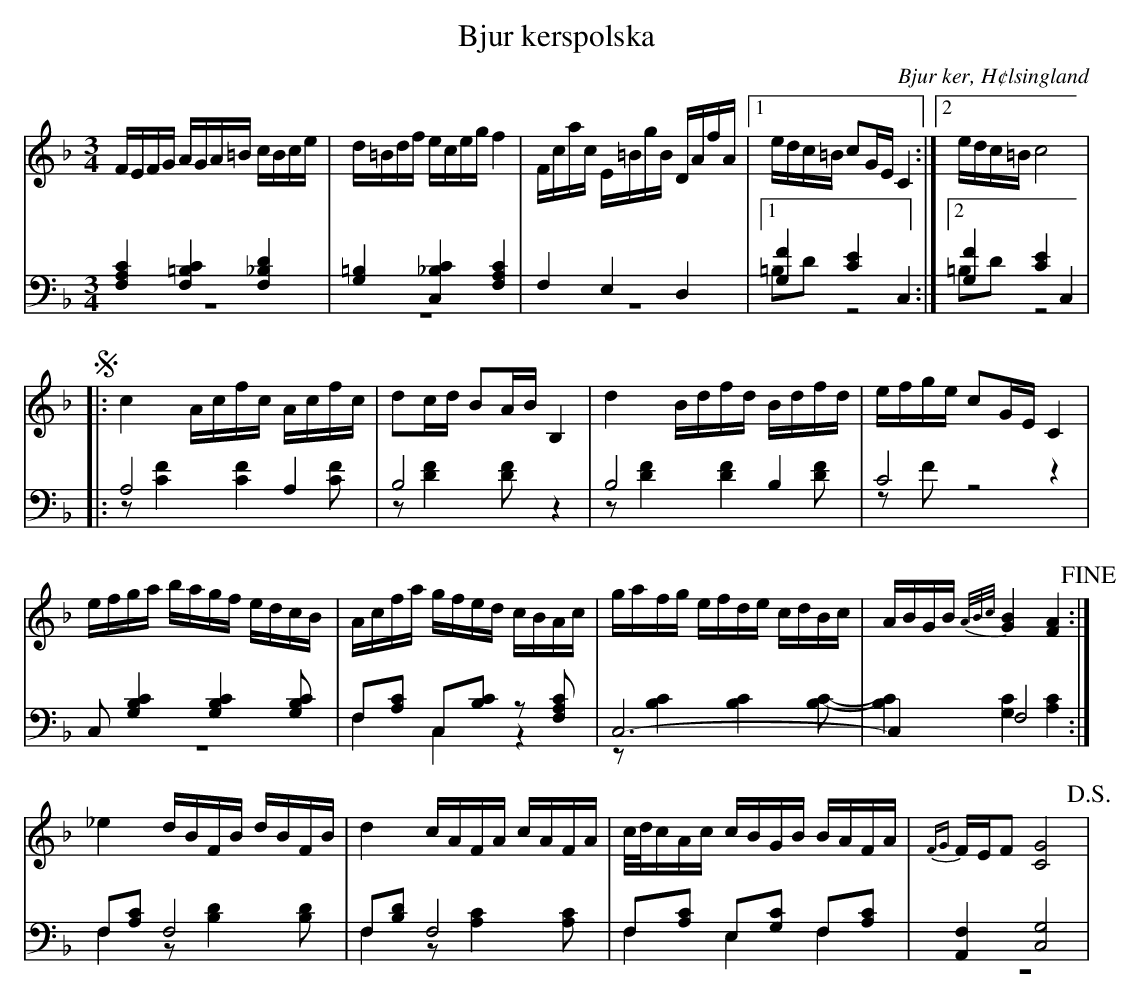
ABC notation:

X:1
T: Bjur kerspolska
O: Bjur ker, H¢lsingland
M: 3/4
L: 1/16
K: F
V:1
V:2
V:3 merge
V:1
FEFG AGA=B cBce|d=Bdf eceg f4|Fcac E=BgB DAfA|1 edc=B c2GE C4:|2 edc=B c8 |
!segno! |:c4 Acfc Acfc|d2cd B2AB B,4|d4 Bdfd Bdfd|efge c2GE C4|
efga bagf edcB|Acfa gfed cBAc|gafg efde cdBc|ABGB {A/B/c/}[G4B4] [F4A4] !fine!:|
_e4 dBFB dBFB|d4 cAFA cAFA|c/d/cAc cBGB BAFA|{FG}FEF2 [C8G8] !D.S.!|
V:2 clef=bass
[F,4A,4C4] [F,4=B,4C4] [F,4_B,4D4]|[G,4=B,4] [C,4_B,4C4] [F,4A,4C4]|F,4 E,4 D,4|1 [G,4F4] [C4E4] C,4:|2 [G,4F4] [C4E4] C,4 |
|:A,8 A,4|B,8 z4|B,8  B,4|C8 z4|
C,2 [G,4B,4C4] [G,4B,4C4] [G,2B,2C2]|F,2[A,2C2] C,2[B,2C2] z2 [F,2A,2C2]|C,12-|C,4 F,8:|
F,2[A,2C2] F,8|F,2[B,2D2] F,8|F,2[A,2C2] E,2[G,2C2] F,2[A,2C2]|[A,,4F,4] [C,8G,8] |
V:3 clef=bass
z12|z12|z12|1 =B,2D2 z8:|2 =B,2D2 z8|
|:z2 [C4F4] [C4F4] [C2F2]|z2 [D4F4] [D2F2] z4|z2 [D4F4] [D4F4] [D2F2]|z2 F2 z8|
z12|F,4 C,4 z4|z2 [B,4C4] [B,4C4] [B,2C2]-|[B,4C4] [G,4C4] [A,4C4]:|
F,4 z2 [B,4D4] [B,2D2]|F,4 z2 [A,4C4] [A,2C2]|F,4 E,4 F,4|z12|
